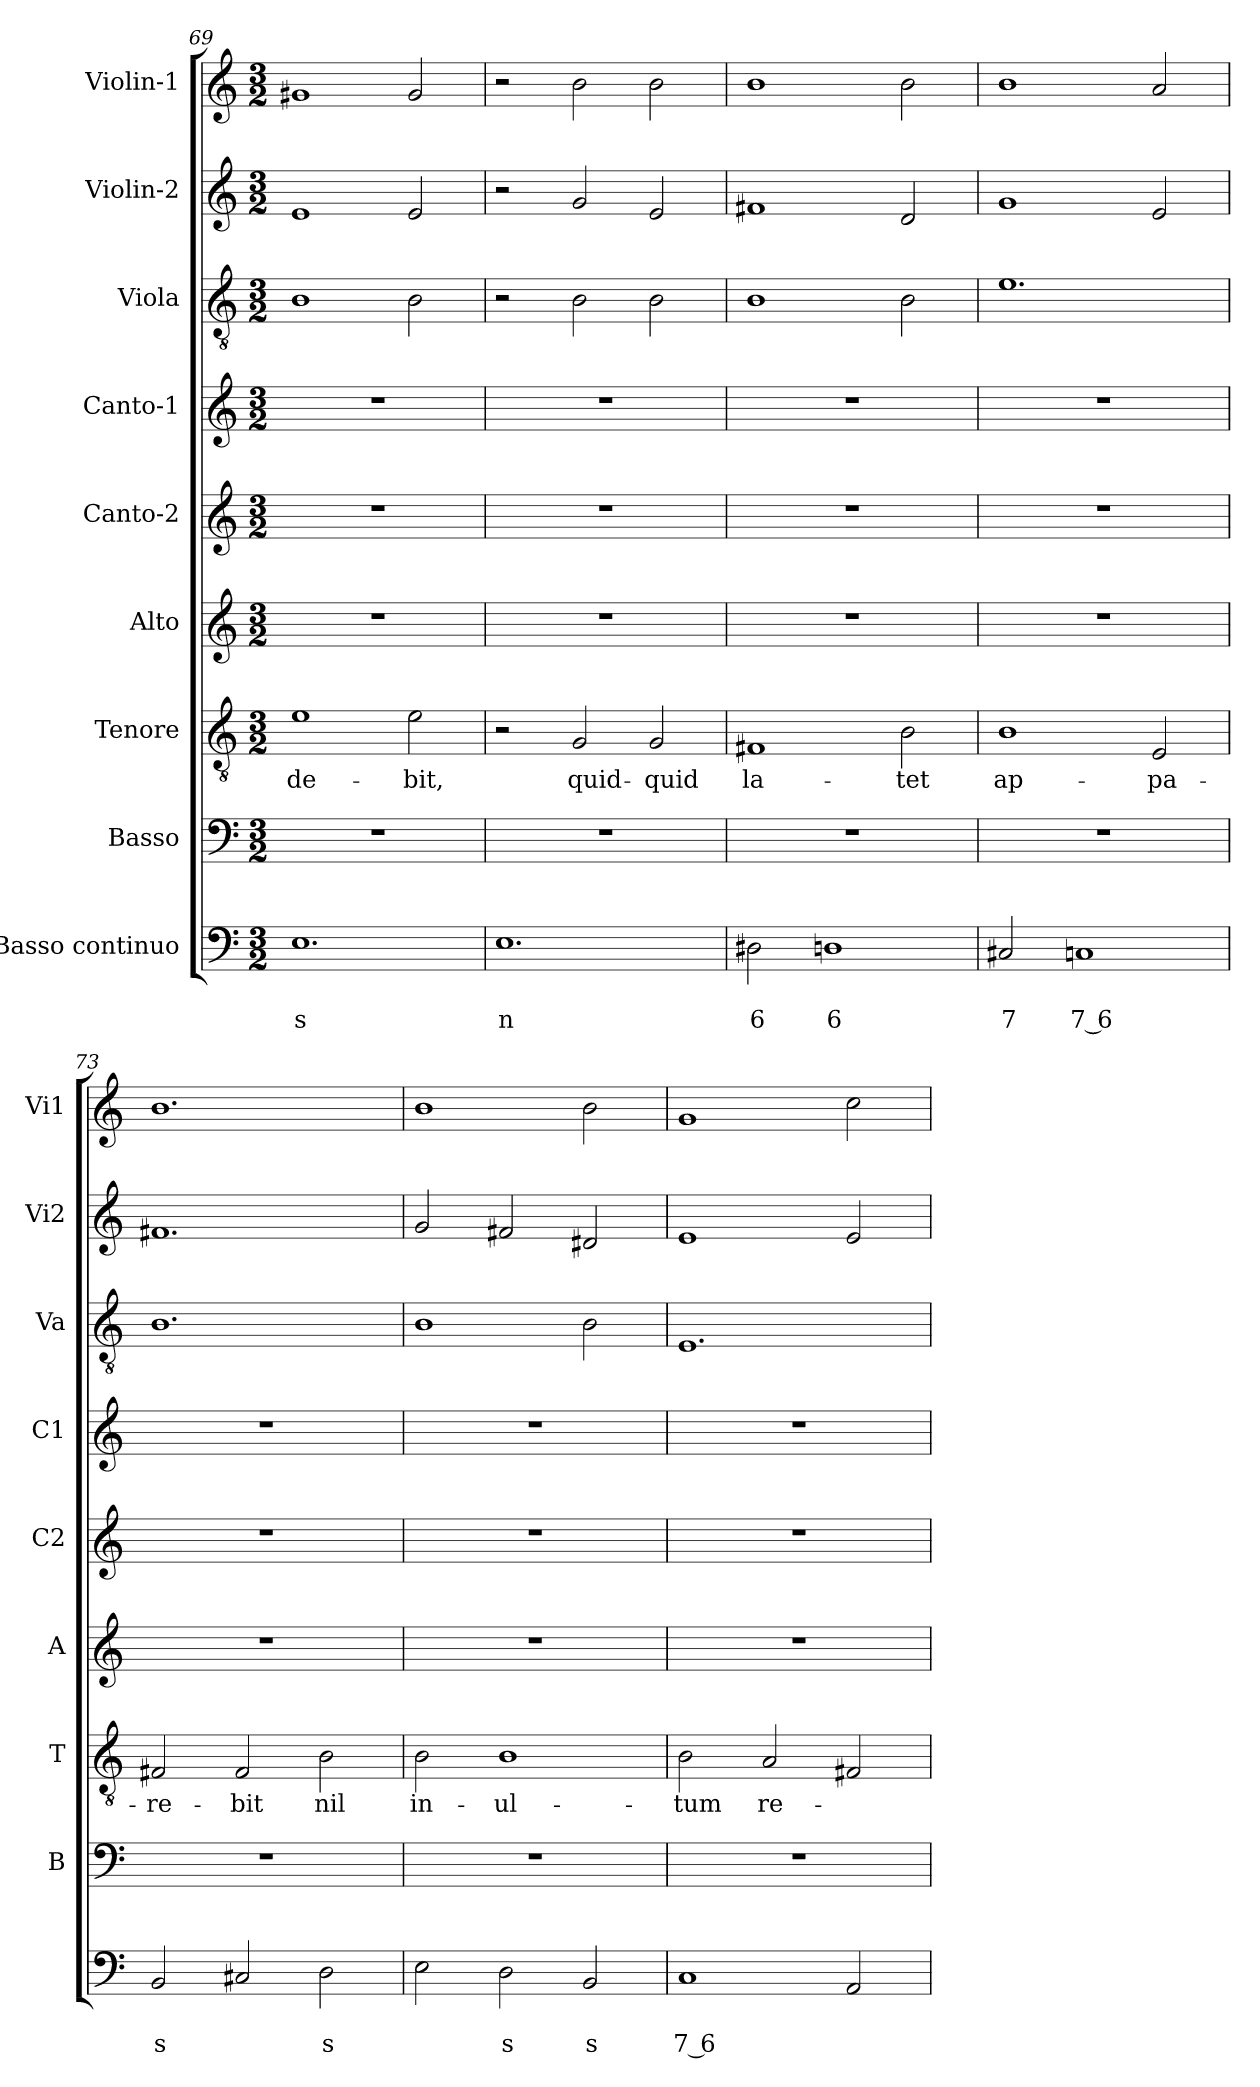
**kern	**text	**text	**kern	**kern	**text	**kern	**kern	**kern	**kern	**kern	**kern
*part9	*part9	*part9	*part8	*part7	*part7	*part6	*part5	*part4	*part3	*part2	*part1
*staff9	*staff9	*staff9	*staff8	*staff7	*staff7	*staff6	*staff5	*staff4	*staff3	*staff2	*staff1
*I"Basso continuo	*	*	*I"Basso	*I"Tenore	*	*I"Alto	*I"Canto-2	*I"Canto-1	*I"Viola	*I"Violin-2	*I"Violin-1
*	*	*	*I'B	*I'T	*	*I'A	*I'C2	*I'C1	*I'Va	*I'Vi2	*I'Vi1
*clefF4	*	*	*clefF4	*clefGv2	*	*clefG2	*clefG2	*clefG2	*clefGv2	*clefG2	*clefG2
*k[]	*	*	*k[]	*k[]	*	*k[]	*k[]	*k[]	*k[]	*k[]	*k[]
*C:	*	*	*C:	*C:	*	*C:	*C:	*C:	*C:	*C:	*C:
*M3/2	*	*	*M3/2	*M3/2	*	*M3/2	*M3/2	*M3/2	*M3/2	*M3/2	*M3/2
=69	=69	=69	=69	=69	=69	=69	=69	=69	=69	=69	=69
!	!	!LO:LY:b	!	!	!	!	!	!	!	!	!
!	!	!	!	!	!LO:LY:b	!	!	!	!	!	!
1.E	.	s	1.r	1e	-de-	1.r	1.r	1.r	1B	1e	1g#X
!	!	!	!	!	!LO:LY:b	!	!	!	!	!	!
.	.	.	.	2e\	-bit,	.	.	.	2B\	2e/	2g#/
=70	=70	=70	=70	=70	=70	=70	=70	=70	=70	=70	=70
!	!	!LO:LY:b	!	!	!	!	!	!	!	!	!
1.E	.	n	1.r	2r	.	1.r	1.r	1.r	2r	2r	2r
!	!	!	!	!	!LO:LY:b	!	!	!	!	!	!
.	.	.	.	2G/	quid-	.	.	.	2B\	2g/	2b\
!	!	!	!	!	!LO:LY:b	!	!	!	!	!	!
.	.	.	.	2G/	-quid	.	.	.	2B\	2e/	2b\
=71	=71	=71	=71	=71	=71	=71	=71	=71	=71	=71	=71
!	!	!LO:LY:b	!	!	!	!	!	!	!	!	!
!	!	!	!	!	!LO:LY:b	!	!	!	!	!	!
2D#X\	.	6	1.r	1F#X	la-	1.r	1.r	1.r	1B	1f#X	1b
!	!	!LO:LY:b	!	!	!	!	!	!	!	!	!
1Dn	.	6	.	.	.	.	.	.	.	.	.
!	!	!	!	!	!LO:LY:b	!	!	!	!	!	!
.	.	.	.	2B\	-tet	.	.	.	2B\	2d/	2b\
=72	=72	=72	=72	=72	=72	=72	=72	=72	=72	=72	=72
!	!	!LO:LY:b	!	!	!	!	!	!	!	!	!
!	!	!	!	!	!LO:LY:b	!	!	!	!	!	!
2C#X/	.	7	1.r	1B	ap-	1.r	1.r	1.r	1.e	1g	1b
!	!	!LO:LY:b	!	!	!	!	!	!	!	!	!
1Cn	.	7 6	.	.	.	.	.	.	.	.	.
!	!	!	!	!	!LO:LY:b	!	!	!	!	!	!
.	.	.	.	2E/	-pa-	.	.	.	.	2e/	2a/
!!LO:LB:g=z
=73	=73	=73	=73	=73	=73	=73	=73	=73	=73	=73	=73
!	!	!LO:LY:b	!	!	!	!	!	!	!	!	!
!	!	!	!	!	!LO:LY:b	!	!	!	!	!	!
2BB/	.	s	1.r	2F#X/	-re-	1.r	1.r	1.r	1.B	1.f#X	1.b
!	!	!	!	!	!LO:LY:b	!	!	!	!	!	!
2C#X/	.	.	.	2F#/	-bit	.	.	.	.	.	.
!	!	!LO:LY:b	!	!	!	!	!	!	!	!	!
!	!	!	!	!	!LO:LY:b	!	!	!	!	!	!
2D\	.	s	.	2B\	nil	.	.	.	.	.	.
=74	=74	=74	=74	=74	=74	=74	=74	=74	=74	=74	=74
!	!	!	!	!	!LO:LY:b	!	!	!	!	!	!
2E\	.	.	1.r	2B\	in-	1.r	1.r	1.r	1B	2g/	1b
!	!	!LO:LY:b	!	!	!	!	!	!	!	!	!
!	!	!	!	!	!LO:LY:b	!	!	!	!	!	!
2D\	.	s	.	1B	-ul-	.	.	.	.	2f#X/	.
!	!	!LO:LY:b	!	!	!	!	!	!	!	!	!
2BB/	.	s	.	.	.	.	.	.	2B\	2d#X/	2b\
=75	=75	=75	=75	=75	=75	=75	=75	=75	=75	=75	=75
!	!	!LO:LY:b	!	!	!	!	!	!	!	!	!
!	!	!	!	!	!LO:LY:b	!	!	!	!	!	!
1C	.	7 6	1.r	2B\	-tum	1.r	1.r	1.r	1.E	1e	1g
!	!	!	!	!	!LO:LY:b	!	!	!	!	!	!
.	.	.	.	2A/	re-	.	.	.	.	.	.
2AA/	.	.	.	2F#X/	.	.	.	.	.	2e/	2cc\
=	=	=	=	=	=	=	=	=	=	=	=
*-	*-	*-	*-	*-	*-	*-	*-	*-	*-	*-	*-
